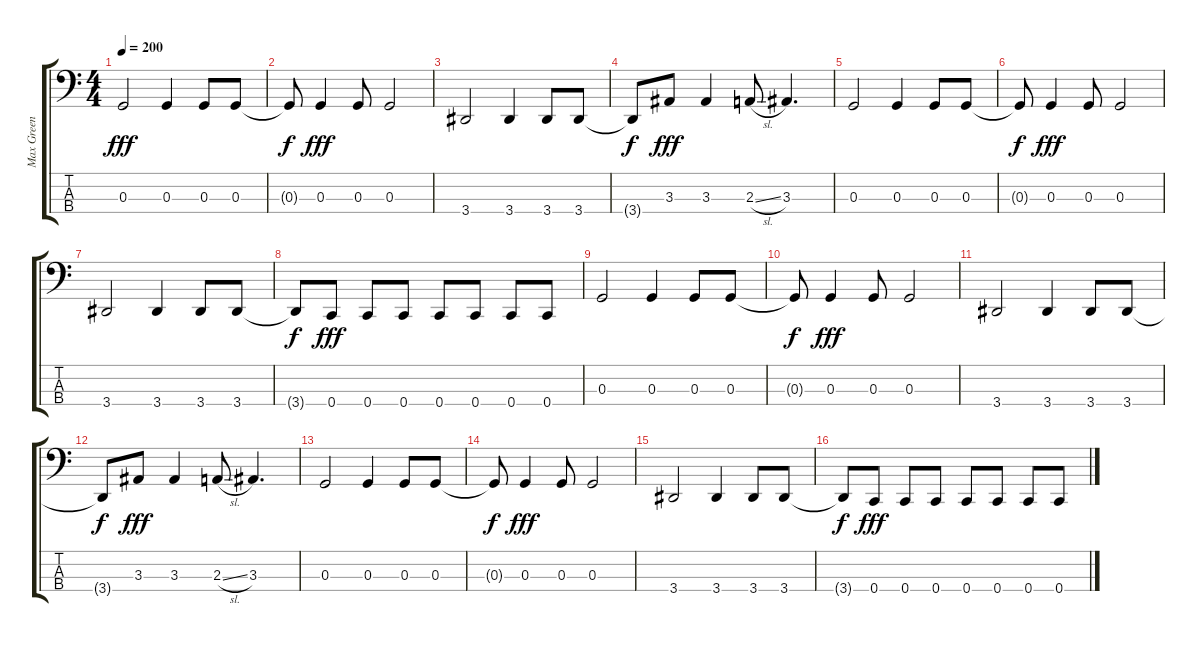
\track ("Max Green" "Max Green") {instrument electricbassfinger}
\staff {score tabs}
\tuning (F2 C2 G1 C1) {hide}
\ts (4 4)
\tempo 200
\clef f4
\ks c
0.3.2{dy fff} 0.3.4 0.3.8 0.3.8 |
0.3{t}.8{dy f} 0.3.4{dy fff} 0.3.8 0.3.2 |
3.4.2 3.4.4 3.4.8 3.4.8 |
3.4{t}.8{dy f} 3.3.8{dy fff} 3.3.4 2.3{sl}.8 3.3.4{d} |
0.3.2 0.3.4 0.3.8 0.3.8 |
0.3{t}.8{dy f} 0.3.4{dy fff} 0.3.8 0.3.2 |
3.4.2 3.4.4 3.4.8 3.4.8 |
3.4{t}.8{dy f} 0.4.8{dy fff} 0.4.8 0.4.8 0.4.8 0.4.8 0.4.8 0.4.8 |
0.3.2 0.3.4 0.3.8 0.3.8 |
0.3{t}.8{dy f} 0.3.4{dy fff} 0.3.8 0.3.2 |
3.4.2 3.4.4 3.4.8 3.4.8 |
3.4{t}.8{dy f} 3.3.8{dy fff} 3.3.4 2.3{sl}.8 3.3.4{d} |
0.3.2 0.3.4 0.3.8 0.3.8 |
0.3{t}.8{dy f} 0.3.4{dy fff} 0.3.8 0.3.2 |
3.4.2 3.4.4 3.4.8 3.4.8 |
3.4{t}.8{dy f} 0.4.8{dy fff} 0.4.8 0.4.8 0.4.8 0.4.8 0.4.8 0.4.8
